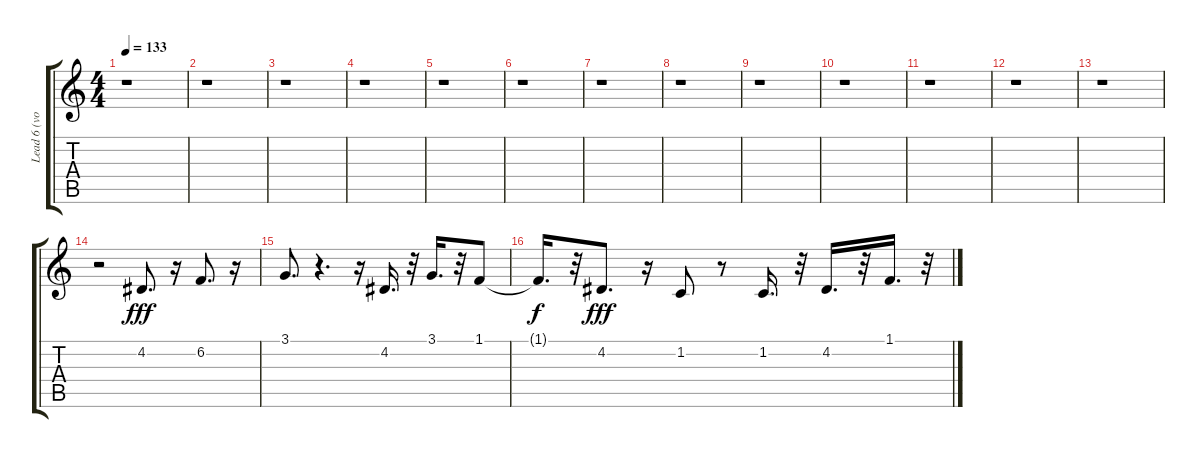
\track ("Lead 6 (voice)" "Lead 6 (vo") {instrument clarinet}
\staff {score tabs}
\tuning (E4 B3 G3 D3 A2 E2) {hide}
\ts (4 4)
\tempo 133
\clef g2
\ks c
r.1{dy fff} |
r.1 |
r.1 |
r.1 |
r.1 |
r.1 |
r.1 |
r.1 |
r.1 |
r.1 |
r.1 |
r.1 |
r.1 |
r.2 4.2.8{d} r.16 6.2.8{d} r.16 |
3.1.8{d} r.4{d} r.16 4.2.16{d} r.32 3.1.16{d} r.32 1.1.8 |
1.1{t}.16{d dy f} r.32 4.2.8{d dy fff} r.16 1.2.8 r.8 1.2.16{d} r.32 4.2.16{d} r.32 1.1.16{d} r.32
